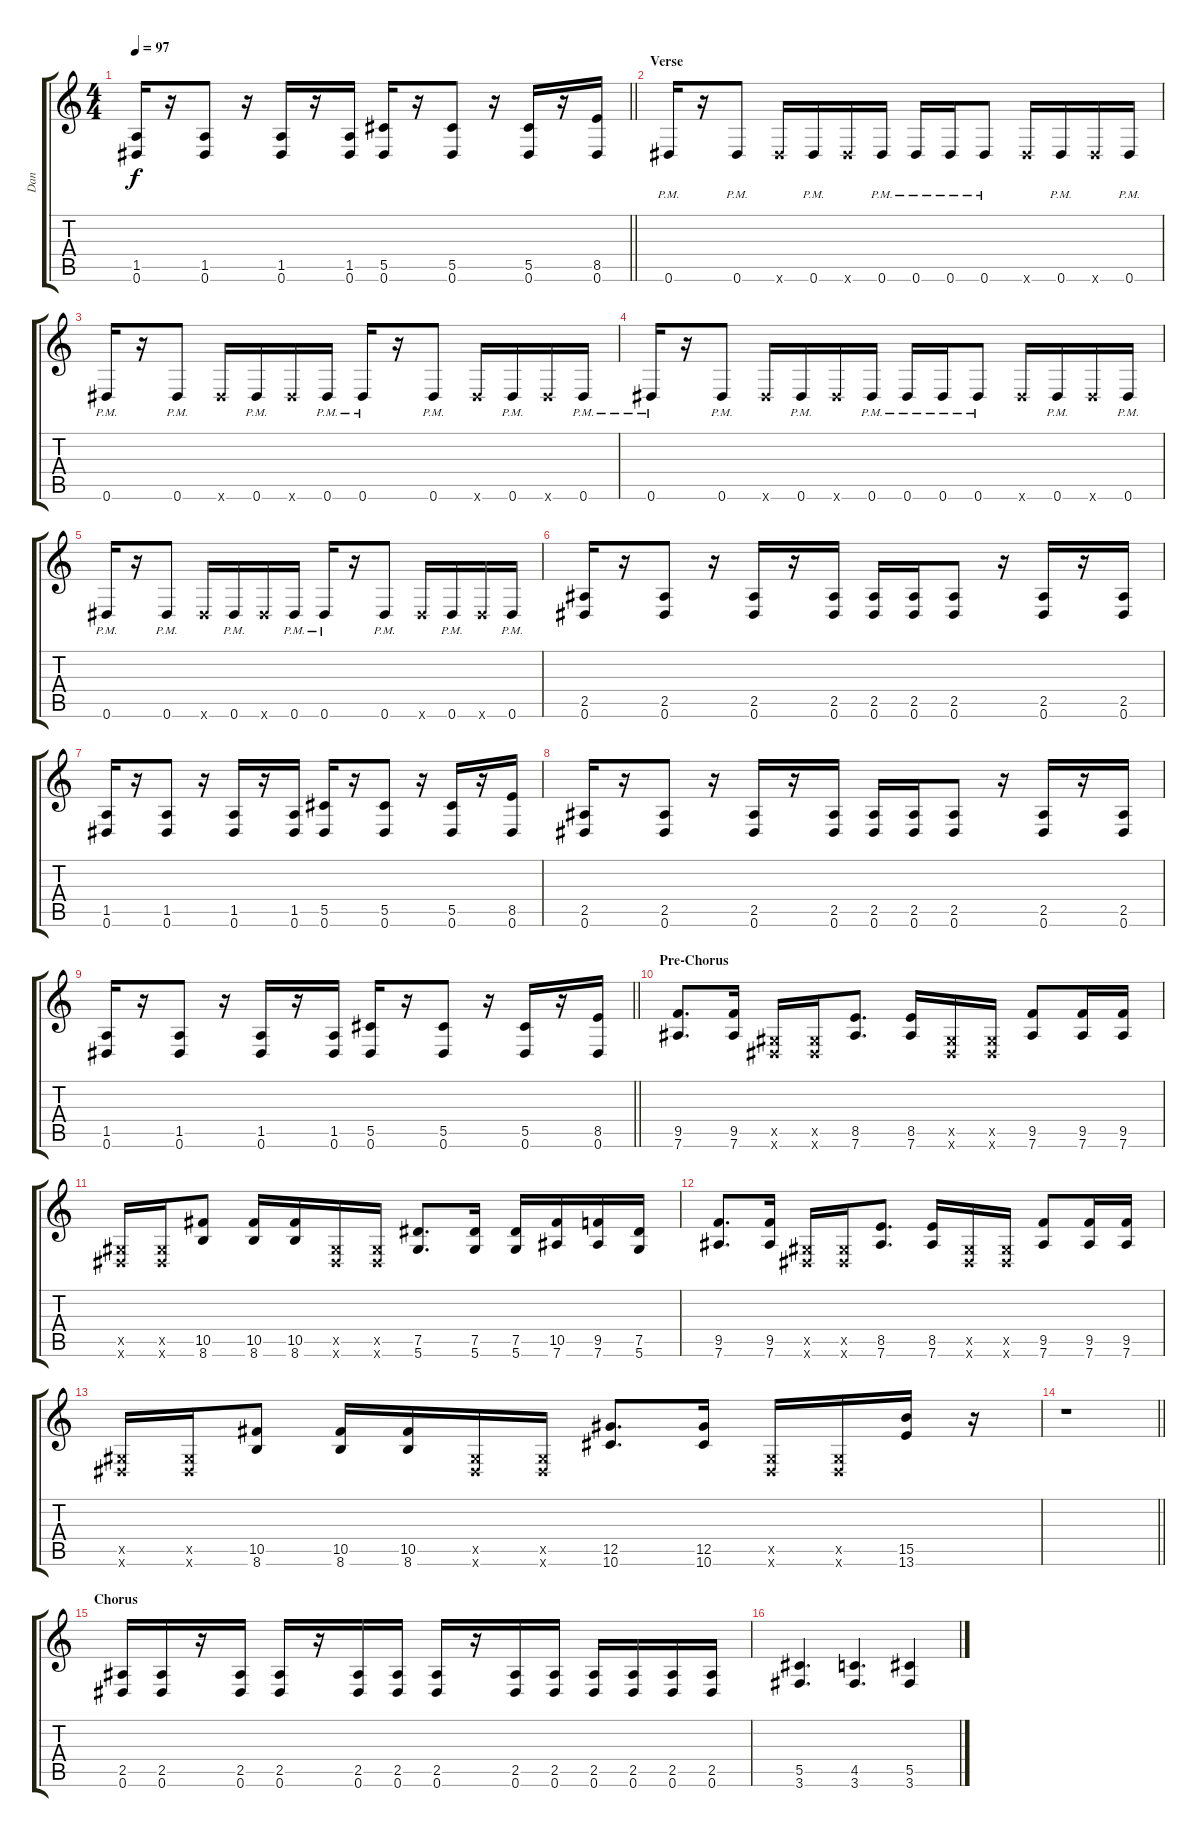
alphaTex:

\track ("Dan" "Dan") {instrument distortionguitar}
\staff {score tabs}
\tuning (Eb4 Bb3 Gb3 Db3 Ab2 Eb2) {hide}
\ts (4 4)
\tempo 97
\clef g2
\barLineRight lightlight
\ks c
(1.5 0.6).16{dy f} r.16 (1.5 0.6).8 r.16 (1.5 0.6).16 r.16 (1.5 0.6).16 (5.5 0.6).16 r.16 (5.5 0.6).8 r.16 (5.5 0.6).16 r.16 (8.5 0.6).16 |
\section ("" "Verse")
0.6{pm}.16 r.16 0.6{pm}.8 0.6{x}.16 0.6{pm}.16 0.6{x}.16 0.6{pm}.16 0.6{pm}.16 0.6{pm}.16 0.6{pm}.8 0.6{x}.16 0.6{pm}.16 0.6{x}.16 0.6{pm}.16 |
0.6{pm}.16 r.16 0.6{pm}.8 0.6{x}.16 0.6{pm}.16 0.6{x}.16 0.6{pm}.16 0.6{pm}.16 r.16 0.6{pm}.8 0.6{x}.16 0.6{pm}.16 0.6{x}.16 0.6{pm}.16 |
0.6{pm}.16 r.16 0.6{pm}.8 0.6{x}.16 0.6{pm}.16 0.6{x}.16 0.6{pm}.16 0.6{pm}.16 0.6{pm}.16 0.6{pm}.8 0.6{x}.16 0.6{pm}.16 0.6{x}.16 0.6{pm}.16 |
0.6{pm}.16 r.16 0.6{pm}.8 0.6{x}.16 0.6{pm}.16 0.6{x}.16 0.6{pm}.16 0.6{pm}.16 r.16 0.6{pm}.8 0.6{x}.16 0.6{pm}.16 0.6{x}.16 0.6{pm}.16 |
(2.5 0.6).16 r.16 (2.5 0.6).8 r.16 (2.5 0.6).16 r.16 (2.5 0.6).16 (2.5 0.6).16 (2.5 0.6).16 (2.5 0.6).8 r.16 (2.5 0.6).16 r.16 (2.5 0.6).16 |
(1.5 0.6).16 r.16 (1.5 0.6).8 r.16 (1.5 0.6).16 r.16 (1.5 0.6).16 (5.5 0.6).16 r.16 (5.5 0.6).8 r.16 (5.5 0.6).16 r.16 (8.5 0.6).16 |
(2.5 0.6).16 r.16 (2.5 0.6).8 r.16 (2.5 0.6).16 r.16 (2.5 0.6).16 (2.5 0.6).16 (2.5 0.6).16 (2.5 0.6).8 r.16 (2.5 0.6).16 r.16 (2.5 0.6).16 |
\barLineRight lightlight
(1.5 0.6).16 r.16 (1.5 0.6).8 r.16 (1.5 0.6).16 r.16 (1.5 0.6).16 (5.5 0.6).16 r.16 (5.5 0.6).8 r.16 (5.5 0.6).16 r.16 (8.5 0.6).16 |
\section ("" "Pre-Chorus")
(9.5 7.6).8{d} (9.5 7.6).16 (0.5{x} 0.6{x}).16 (0.5{x} 0.6{x}).16 (8.5 7.6).8{d} (8.5 7.6).16 (0.5{x} 0.6{x}).16 (0.5{x} 0.6{x}).16 (9.5 7.6).8 (9.5 7.6).16 (9.5 7.6).16 |
(0.5{x} 0.6{x}).16 (0.5{x} 0.6{x}).16 (10.5 8.6).8 (10.5 8.6).16 (10.5 8.6).16 (0.5{x} 0.6{x}).16 (0.5{x} 0.6{x}).16 (7.5 5.6).8{d} (7.5 5.6).16 (7.5 5.6).16 (10.5 7.6).16 (9.5 7.6).16 (7.5 5.6).16 |
(9.5 7.6).8{d} (9.5 7.6).16 (0.5{x} 0.6{x}).16 (0.5{x} 0.6{x}).16 (8.5 7.6).8{d} (8.5 7.6).16 (0.5{x} 0.6{x}).16 (0.5{x} 0.6{x}).16 (9.5 7.6).8 (9.5 7.6).16 (9.5 7.6).16 |
(0.5{x} 0.6{x}).16 (0.5{x} 0.6{x}).16 (10.5 8.6).8 (10.5 8.6).16 (10.5 8.6).16 (0.5{x} 0.6{x}).16 (0.5{x} 0.6{x}).16 (12.5 10.6).8{d} (12.5 10.6).16 (0.5{x} 0.6{x}).16 (0.5{x} 0.6{x}).16 (15.5 13.6).16 r.16 |
\barLineRight lightlight
r.1 |
\section ("" "Chorus")
(2.5 0.6).16 (2.5 0.6).16 r.16 (2.5 0.6).16 (2.5 0.6).16 r.16 (2.5 0.6).16 (2.5 0.6).16 (2.5 0.6).16 r.16 (2.5 0.6).16 (2.5 0.6).16 (2.5 0.6).16 (2.5 0.6).16 (2.5 0.6).16 (2.5 0.6).16 |
(5.5 3.6).4{d} (4.5 3.6).4{d} (5.5 3.6).4
